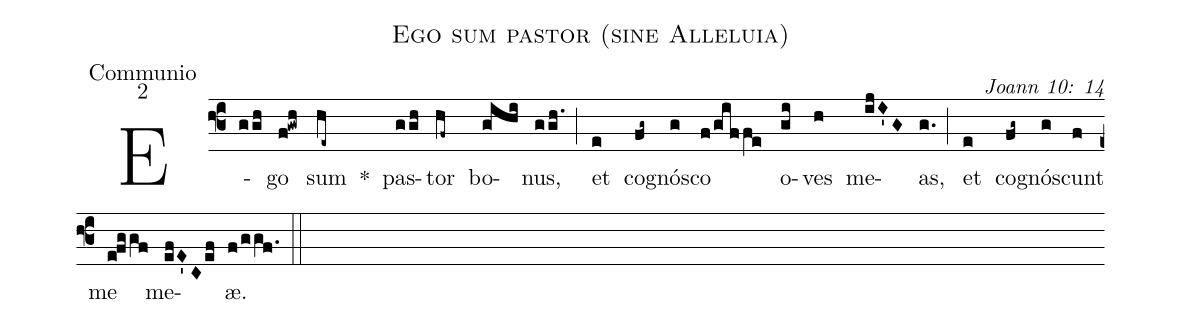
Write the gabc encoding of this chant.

name: Ego sum pastor (sine Alleluia);
office-part: Communio;
mode: 2;
commentary: Joann 10: 14;
%%
(f3) E(ggh)go(f!gwh) sum(he~) *() pas(ggh)tor(hf~) bo(gihi)nus,(ggh.) (;) et(e) co(fg~)gnós(g)co(f/giffe) o(gi)ves(h) me(ijI'G)as,(g.) (;) et(e) co(fg~)gnós(g)cunt(f) me(e!fggf) me(efE'Cef)æ.(f/ggf.) (::)
